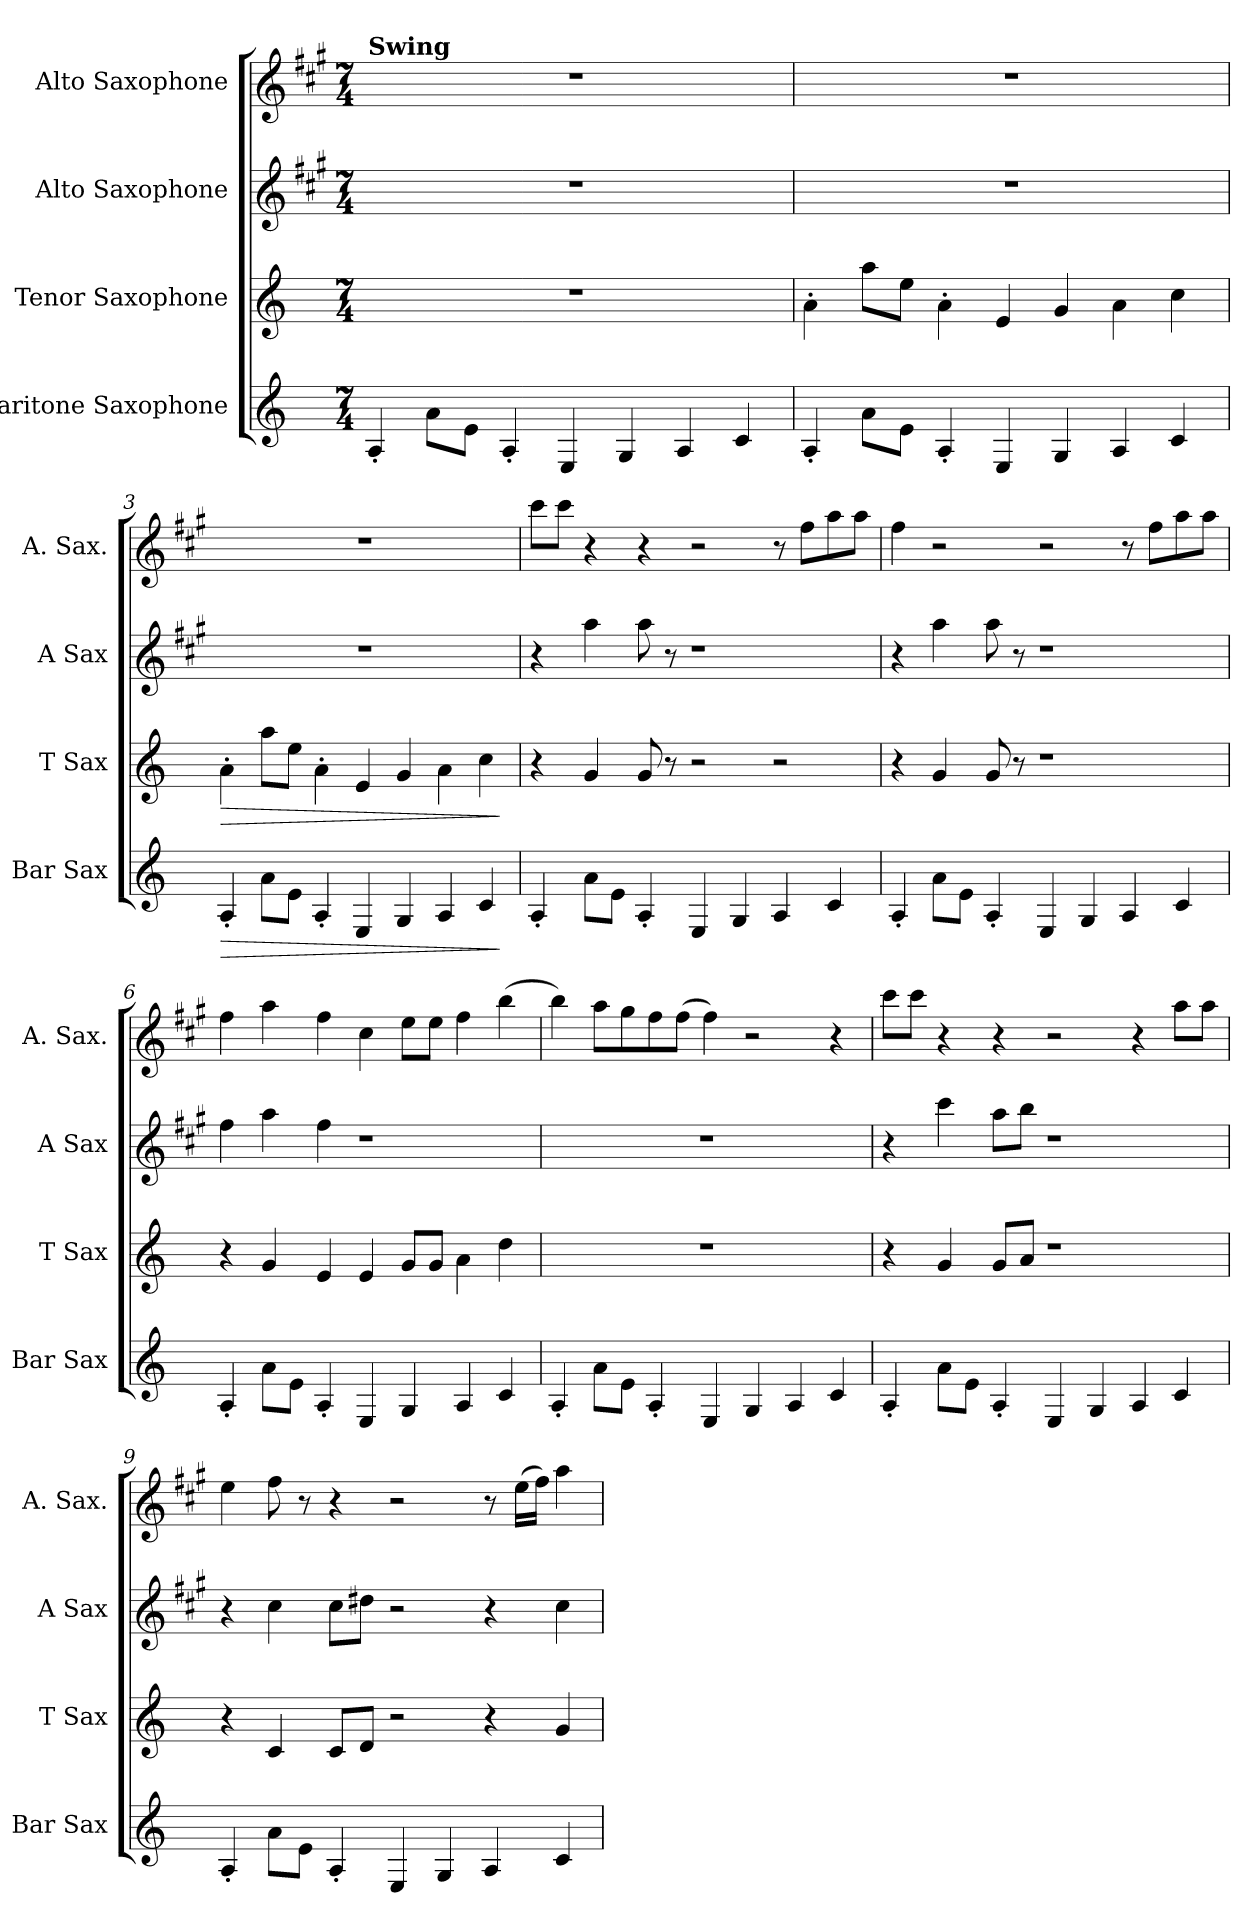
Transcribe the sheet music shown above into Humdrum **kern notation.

**kern	**dynam	**kern	**dynam	**kern	**kern
*part4	*part4	*part3	*part3	*part2	*part1
*staff4	*staff4	*staff3	*staff3	*staff2	*staff1
*I"Baritone Saxophone	*	*I"Tenor Saxophone	*	*I"Alto Saxophone	*I"Alto Saxophone
*I'Bar Sax	*	*I'T Sax	*	*I'A Sax	*I'A. Sax.
*clefG2	*	*clefG2	*	*clefG2	*clefG2
*ITrd12c21	*	*ITrd8c14	*	*ITrd5c9	*ITrd5c9
*k[]	*	*k[]	*	*k[]	*k[]
*M7/4	*	*M7/4	*	*M7/4	*M7/4
=1	=1	=1	=1	=1	=1
!	!	!	!	!	!LO:TX:a:B:t=Swing
4AA'/	.	1..r	.	1..r	1..r
8A\L	.	.	.	.	.
8E\J	.	.	.	.	.
4AA'/	.	.	.	.	.
4EE/	.	.	.	.	.
4GG/	.	.	.	.	.
4AA/	.	.	.	.	.
4C/	.	.	.	.	.
=2	=2	=2	=2	=2	=2
4AA'/	.	4A'\	.	1..r	1..r
8A\L	.	8a\L	.	.	.
8E\J	.	8e\J	.	.	.
4AA'/	.	4A'\	.	.	.
4EE/	.	4E/	.	.	.
4GG/	.	4G/	.	.	.
4AA/	.	4A\	.	.	.
4C/	.	4c\	.	.	.
=3	=3	=3	=3	=3	=3
!	!LO:HP:b	!	!LO:HP:b	!	!
4AA'/	>	4A'\	>	1..r	1..r
8A\L	.	8a\L	.	.	.
8E\J	.	8e\J	.	.	.
4AA'/	.	4A'\	.	.	.
4EE/	.	4E/	.	.	.
4GG/	.	4G/	.	.	.
4AA/	.	4A\	.	.	.
4C/	.	4c\	.	.	.
.	]	.	]	.	.
!!LO:LB:g=z
=4	=4	=4	=4	=4	=4
4AA'/	.	4r	.	4r	8ee\L
.	.	.	.	.	8ee\J
8A\L	.	4G/	.	4cc\	4r
8E\J	.	.	.	.	.
4AA'/	.	8G/	.	8cc\	4r
.	.	8r	.	8r	.
4EE/	.	2r	.	1r	2r
4GG/	.	.	.	.	.
4AA/	.	2r	.	.	8r
.	.	.	.	.	8a\L
4C/	.	.	.	.	8cc\
.	.	.	.	.	8cc\J
=5	=5	=5	=5	=5	=5
4AA'/	.	4r	.	4r	4a\
8A\L	.	4G/	.	4cc\	2r
8E\J	.	.	.	.	.
4AA'/	.	8G/	.	8cc\	.
.	.	8r	.	8r	.
4EE/	.	1r	.	1r	2r
4GG/	.	.	.	.	.
4AA/	.	.	.	.	8r
.	.	.	.	.	8a\L
4C/	.	.	.	.	8cc\
.	.	.	.	.	8cc\J
=6	=6	=6	=6	=6	=6
4AA'/	.	4r	.	4a\	4a\
8A\L	.	4G/	.	4cc\	4cc\
8E\J	.	.	.	.	.
4AA'/	.	4E/	.	4a\	4a\
4EE/	.	4E/	.	1r	4e\
4GG/	.	8G/L	.	.	8g\L
.	.	8G/J	.	.	8g\J
4AA/	.	4A\	.	.	4a\
4C/	.	4d\	.	.	(4dd\
!!LO:LB:g=z
=7	=7	=7	=7	=7	=7
4AA'/	.	1..r	.	1..r	4dd\)
8A\L	.	.	.	.	8cc\L
8E\J	.	.	.	.	8b\
4AA'/	.	.	.	.	8a\
.	.	.	.	.	(8a\J
4EE/	.	.	.	.	4a\)
4GG/	.	.	.	.	2r
4AA/	.	.	.	.	.
4C/	.	.	.	.	4r
=8	=8	=8	=8	=8	=8
4AA'/	.	4r	.	4r	8ee\L
.	.	.	.	.	8ee\J
8A\L	.	4G/	.	4ee\	4r
8E\J	.	.	.	.	.
4AA'/	.	8G/L	.	8cc\L	4r
.	.	8A/J	.	8dd\J	.
4EE/	.	1r	.	1r	2r
4GG/	.	.	.	.	.
4AA/	.	.	.	.	4r
4C/	.	.	.	.	8cc\L
.	.	.	.	.	8cc\J
=9	=9	=9	=9	=9	=9
4AA'/	.	4r	.	4r	4g\
8A\L	.	4C/	.	4e\	8a\
8E\J	.	.	.	.	8r
4AA'/	.	8C/L	.	8e\L	4r
.	.	8D/J	.	8f#X\J	.
4EE/	.	2r	.	2r	2r
4GG/	.	.	.	.	.
4AA/	.	4r	.	4r	8r
.	.	.	.	.	(16g\LL
.	.	.	.	.	16a\JJ)
4C/	.	4G/	.	4e\	4cc\
=	=	=	=	=	=
*-	*-	*-	*-	*-	*-
